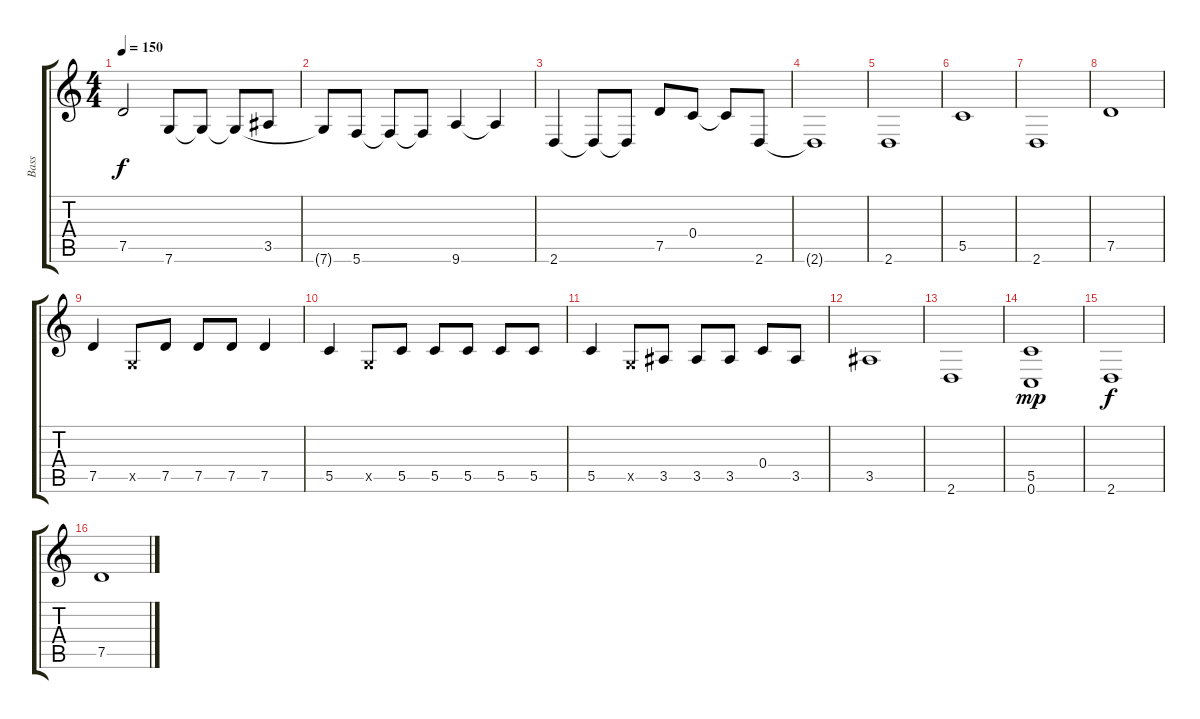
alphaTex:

\track ("Bass" "Bass") {instrument acousticguitarsteel}
\staff {score tabs}
\tuning (D4 A3 F3 C3 G2 C2) {hide}
\ts (4 4)
\tempo 150
\clef g2
\ks c
7.5.2{dy f} 7.6.8 7.6{t}.8 7.6{t}.8 3.5.8 |
7.6{t}.8 5.6.8 5.6{t}.8 5.6{t}.8 9.6.4 9.6{t}.4 |
2.6.4 2.6{t}.8 2.6{t}.8 7.5.8 0.4.8 0.4{t}.8 2.6.8 |
2.6{t}.1 |
2.6.1 |
5.5.1 |
2.6.1 |
7.5.1 |
7.5.4 0.5{x}.8 7.5.8 7.5.8 7.5.8 7.5.4 |
5.5.4 0.5{x}.8 5.5.8 5.5.8 5.5.8 5.5.8 5.5.8 |
5.5.4 0.5{x}.8 3.5.8 3.5.8 3.5.8 0.4.8 3.5.8 |
3.5.1 |
2.6.1 |
(5.5 0.6).1{dy mp} |
2.6.1{dy f} |
7.5.1
